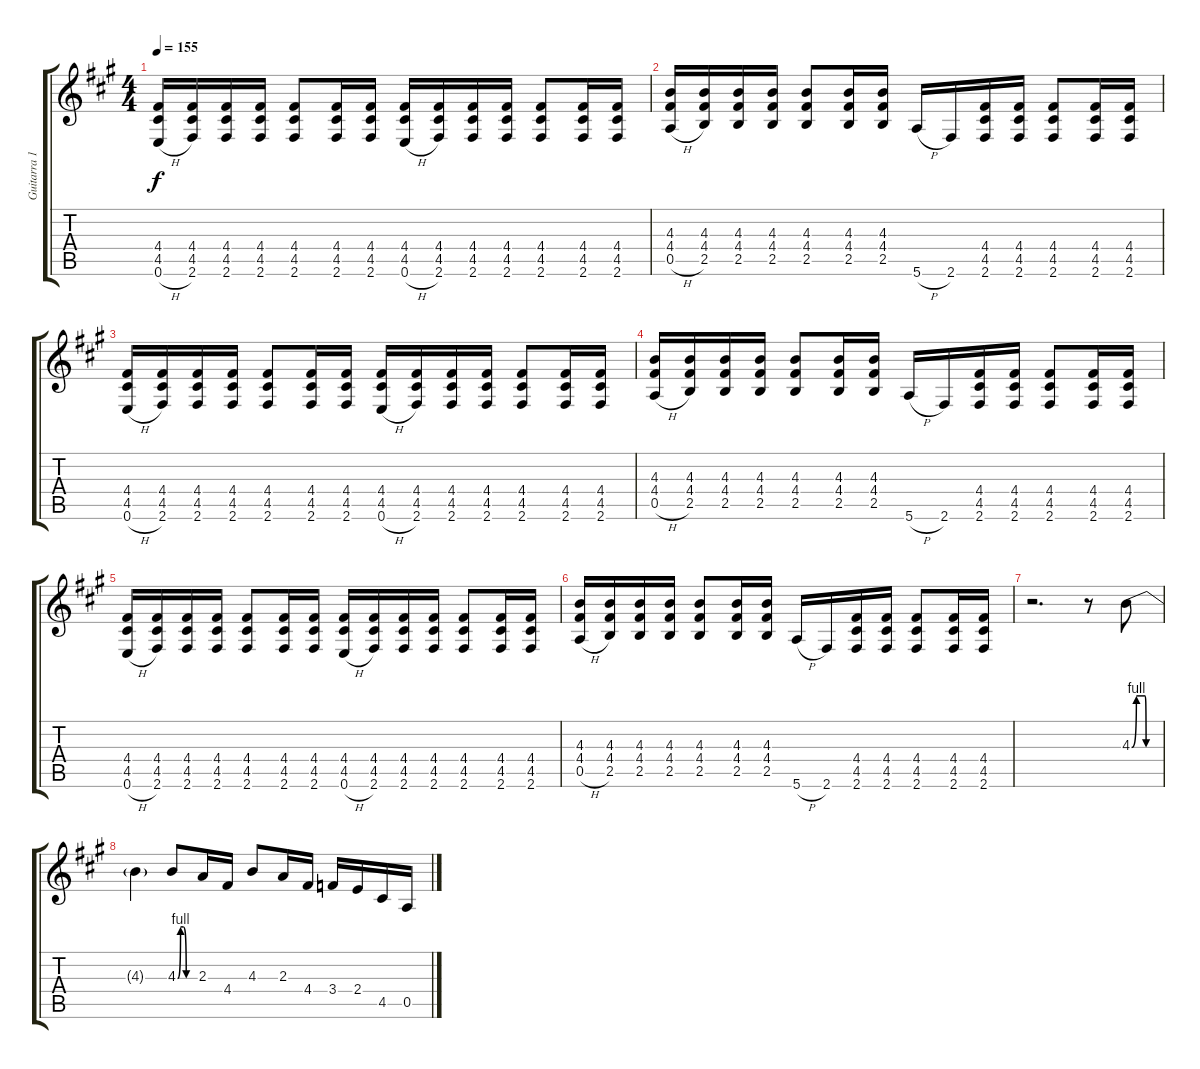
\track ("Guitarra 1" "Guitarra 1") {instrument distortionguitar}
\staff {score tabs}
\tuning (E4 B3 G3 D3 A2 E2) {hide}
\ts (4 4)
\tempo 155
\clef g2
\ks f#minor
(4.4 4.5 0.6{h}).16{dy f} (4.4 4.5 2.6).16 (4.4 4.5 2.6).16 (4.4 4.5 2.6).16 (4.4 4.5 2.6).8 (4.4 4.5 2.6).16 (4.4 4.5 2.6).16 (4.4 4.5 0.6{h}).16 (4.4 4.5 2.6).16 (4.4 4.5 2.6).16 (4.4 4.5 2.6).16 (4.4 4.5 2.6).8 (4.4 4.5 2.6).16 (4.4 4.5 2.6).16 |
(4.3 4.4 0.5{h}).16 (4.3 4.4 2.5).16 (4.3 4.4 2.5).16 (4.3 4.4 2.5).16 (4.3 4.4 2.5).8 (4.3 4.4 2.5).16 (4.3 4.4 2.5).16 5.6{h}.16 2.6.16 (4.4 4.5 2.6).16 (4.4 4.5 2.6).16 (4.4 4.5 2.6).8 (4.4 4.5 2.6).16 (4.4 4.5 2.6).16 |
(4.4 4.5 0.6{h}).16 (4.4 4.5 2.6).16 (4.4 4.5 2.6).16 (4.4 4.5 2.6).16 (4.4 4.5 2.6).8 (4.4 4.5 2.6).16 (4.4 4.5 2.6).16 (4.4 4.5 0.6{h}).16 (4.4 4.5 2.6).16 (4.4 4.5 2.6).16 (4.4 4.5 2.6).16 (4.4 4.5 2.6).8 (4.4 4.5 2.6).16 (4.4 4.5 2.6).16 |
(4.3 4.4 0.5{h}).16 (4.3 4.4 2.5).16 (4.3 4.4 2.5).16 (4.3 4.4 2.5).16 (4.3 4.4 2.5).8 (4.3 4.4 2.5).16 (4.3 4.4 2.5).16 5.6{h}.16 2.6.16 (4.4 4.5 2.6).16 (4.4 4.5 2.6).16 (4.4 4.5 2.6).8 (4.4 4.5 2.6).16 (4.4 4.5 2.6).16 |
(4.4 4.5 0.6{h}).16 (4.4 4.5 2.6).16 (4.4 4.5 2.6).16 (4.4 4.5 2.6).16 (4.4 4.5 2.6).8 (4.4 4.5 2.6).16 (4.4 4.5 2.6).16 (4.4 4.5 0.6{h}).16 (4.4 4.5 2.6).16 (4.4 4.5 2.6).16 (4.4 4.5 2.6).16 (4.4 4.5 2.6).8 (4.4 4.5 2.6).16 (4.4 4.5 2.6).16 |
(4.3 4.4 0.5{h}).16 (4.3 4.4 2.5).16 (4.3 4.4 2.5).16 (4.3 4.4 2.5).16 (4.3 4.4 2.5).8 (4.3 4.4 2.5).16 (4.3 4.4 2.5).16 5.6{h}.16 2.6.16 (4.4 4.5 2.6).16 (4.4 4.5 2.6).16 (4.4 4.5 2.6).8 (4.4 4.5 2.6).16 (4.4 4.5 2.6).16 |
r.2{d} r.8 4.3{be (custom 0 0 10 4 20 4 29 4 31 0 60 0)}.8 |
4.3{t}.4 4.3{be (custom 0 0 10 4 20 4 30 0 60 0)}.8 2.3.16 4.4.16 4.3.8 2.3.16 4.4.16 3.4.16 2.4.16 4.5.16 0.5.16
